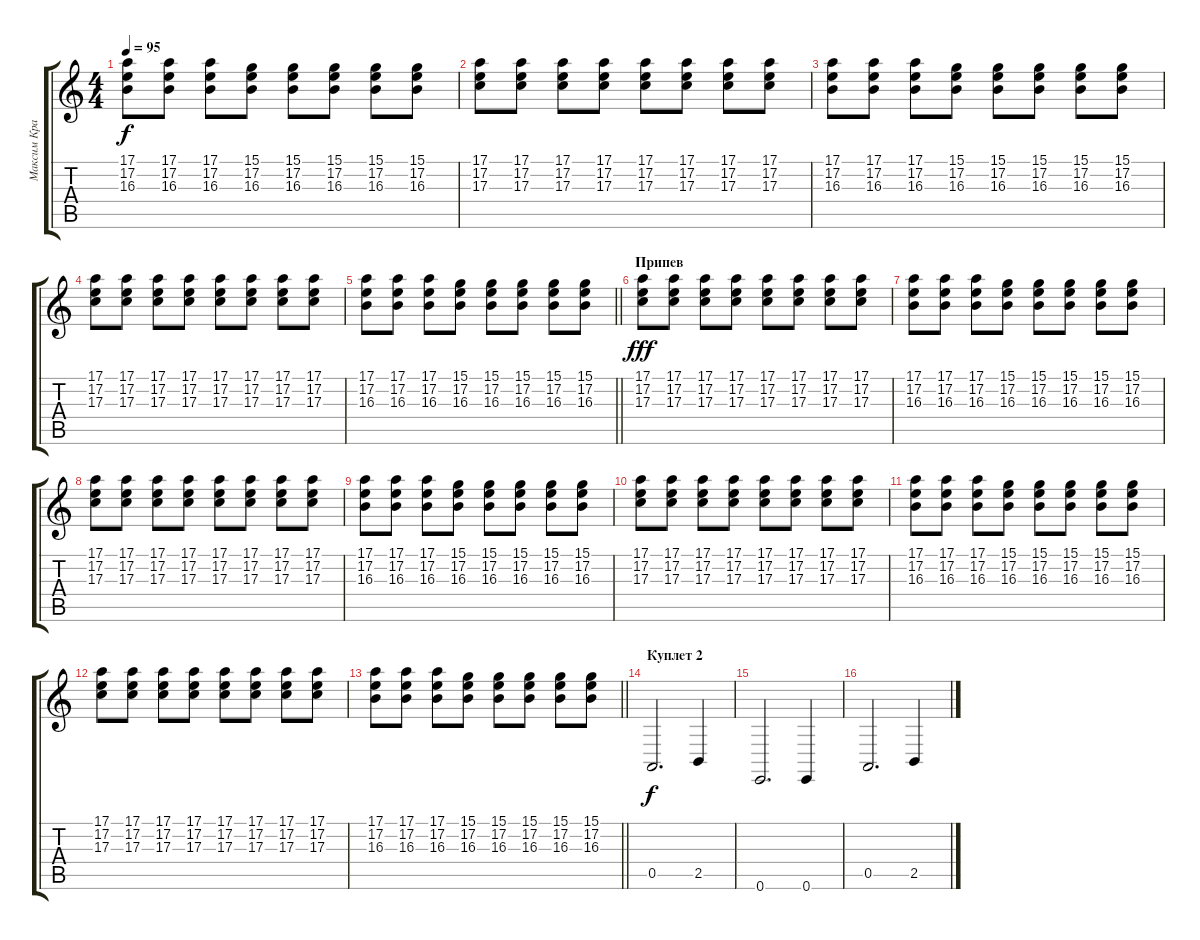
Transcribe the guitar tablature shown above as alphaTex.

\track ("Максим Крамар" "Максим Кра") {instrument acousticgrandpiano}
\staff {score tabs}
\tuning (E4 B3 G3 D3 A2 E2) {hide}
\ts (4 4)
\tempo 95
\clef g2
\ks c
(17.1 17.2 16.3).8{dy f} (17.1 17.2 16.3).8 (17.1 17.2 16.3).8 (15.1 17.2 16.3).8 (15.1 17.2 16.3).8 (15.1 17.2 16.3).8 (15.1 17.2 16.3).8 (15.1 17.2 16.3).8 |
(17.1 17.2 17.3).8 (17.1 17.2 17.3).8 (17.1 17.2 17.3).8 (17.1 17.2 17.3).8 (17.1 17.2 17.3).8 (17.1 17.2 17.3).8 (17.1 17.2 17.3).8 (17.1 17.2 17.3).8 |
(17.1 17.2 16.3).8 (17.1 17.2 16.3).8 (17.1 17.2 16.3).8 (15.1 17.2 16.3).8 (15.1 17.2 16.3).8 (15.1 17.2 16.3).8 (15.1 17.2 16.3).8 (15.1 17.2 16.3).8 |
(17.1 17.2 17.3).8 (17.1 17.2 17.3).8 (17.1 17.2 17.3).8 (17.1 17.2 17.3).8 (17.1 17.2 17.3).8 (17.1 17.2 17.3).8 (17.1 17.2 17.3).8 (17.1 17.2 17.3).8 |
\barLineRight lightlight
(17.1 17.2 16.3).8 (17.1 17.2 16.3).8 (17.1 17.2 16.3).8 (15.1 17.2 16.3).8 (15.1 17.2 16.3).8 (15.1 17.2 16.3).8 (15.1 17.2 16.3).8 (15.1 17.2 16.3).8 |
\section ("" "Припев")
(17.1 17.2 17.3).8{dy fff} (17.1 17.2 17.3).8 (17.1 17.2 17.3).8 (17.1 17.2 17.3).8 (17.1 17.2 17.3).8 (17.1 17.2 17.3).8 (17.1 17.2 17.3).8 (17.1 17.2 17.3).8 |
(17.1 17.2 16.3).8 (17.1 17.2 16.3).8 (17.1 17.2 16.3).8 (15.1 17.2 16.3).8 (15.1 17.2 16.3).8 (15.1 17.2 16.3).8 (15.1 17.2 16.3).8 (15.1 17.2 16.3).8 |
(17.1 17.2 17.3).8 (17.1 17.2 17.3).8 (17.1 17.2 17.3).8 (17.1 17.2 17.3).8 (17.1 17.2 17.3).8 (17.1 17.2 17.3).8 (17.1 17.2 17.3).8 (17.1 17.2 17.3).8 |
(17.1 17.2 16.3).8 (17.1 17.2 16.3).8 (17.1 17.2 16.3).8 (15.1 17.2 16.3).8 (15.1 17.2 16.3).8 (15.1 17.2 16.3).8 (15.1 17.2 16.3).8 (15.1 17.2 16.3).8 |
(17.1 17.2 17.3).8 (17.1 17.2 17.3).8 (17.1 17.2 17.3).8 (17.1 17.2 17.3).8 (17.1 17.2 17.3).8 (17.1 17.2 17.3).8 (17.1 17.2 17.3).8 (17.1 17.2 17.3).8 |
(17.1 17.2 16.3).8 (17.1 17.2 16.3).8 (17.1 17.2 16.3).8 (15.1 17.2 16.3).8 (15.1 17.2 16.3).8 (15.1 17.2 16.3).8 (15.1 17.2 16.3).8 (15.1 17.2 16.3).8 |
(17.1 17.2 17.3).8 (17.1 17.2 17.3).8 (17.1 17.2 17.3).8 (17.1 17.2 17.3).8 (17.1 17.2 17.3).8 (17.1 17.2 17.3).8 (17.1 17.2 17.3).8 (17.1 17.2 17.3).8 |
\barLineRight lightlight
(17.1 17.2 16.3).8 (17.1 17.2 16.3).8 (17.1 17.2 16.3).8 (15.1 17.2 16.3).8 (15.1 17.2 16.3).8 (15.1 17.2 16.3).8 (15.1 17.2 16.3).8 (15.1 17.2 16.3).8 |
\section ("" "Куплет 2")
0.5.2{d dy f} 2.5.4 |
0.6.2{d} 0.6.4 |
0.5.2{d} 2.5.4
